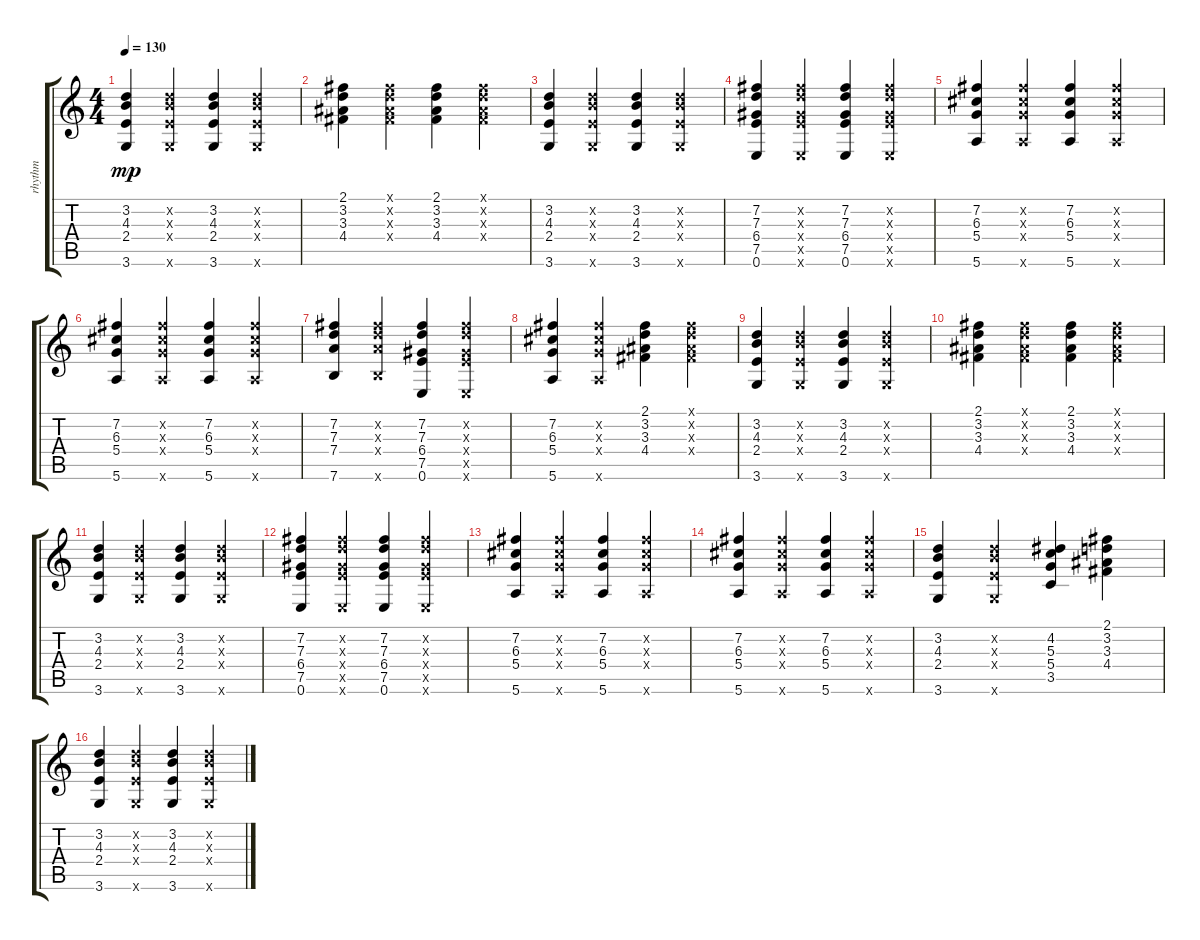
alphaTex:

\track ("rhythm" "rhythm") {instrument acousticguitarnylon}
\staff {score tabs}
\tuning (E4 B3 G3 D3 A2 E2) {hide}
\ts (4 4)
\tempo 130
\clef g2
\ks c
(3.2 4.3 2.4 3.6).4{dy mp} (3.2{x} 4.3{x} 2.4{x} 3.6{x}).4 (3.2 4.3 2.4 3.6).4 (3.2{x} 4.3{x} 2.4{x} 3.6{x}).4 |
(2.1 3.2 3.3 4.4).4 (2.1{x} 3.2{x} 3.3{x} 4.4{x}).4 (2.1 3.2 3.3 4.4).4 (2.1{x} 3.2{x} 3.3{x} 4.4{x}).4 |
(3.2 4.3 2.4 3.6).4 (3.2{x} 4.3{x} 2.4{x} 3.6{x}).4 (3.2 4.3 2.4 3.6).4 (3.2{x} 4.3{x} 2.4{x} 3.6{x}).4 |
(7.2 7.3 6.4 7.5 0.6).4 (7.2{x} 7.3{x} 6.4{x} 7.5{x} 0.6{x}).4 (7.2 7.3 6.4 7.5 0.6).4 (7.2{x} 7.3{x} 6.4{x} 7.5{x} 0.6{x}).4 |
(7.2 6.3 5.4 5.6).4 (7.2{x} 6.3{x} 5.4{x} 5.6{x}).4 (7.2 6.3 5.4 5.6).4 (7.2{x} 6.3{x} 5.4{x} 5.6{x}).4 |
(7.2 6.3 5.4 5.6).4 (7.2{x} 6.3{x} 5.4{x} 5.6{x}).4 (7.2 6.3 5.4 5.6).4 (7.2{x} 6.3{x} 5.4{x} 5.6{x}).4 |
(7.2 7.3 7.4 7.6).4 (7.2{x} 7.3{x} 7.4{x} 7.6{x}).4 (7.2 7.3 6.4 7.5 0.6).4 (7.2{x} 7.3{x} 6.4{x} 7.5{x} 0.6{x}).4 |
(7.2 6.3 5.4 5.6).4 (7.2{x} 6.3{x} 5.4{x} 5.6{x}).4 (2.1 3.2 3.3 4.4).4 (2.1{x} 3.2{x} 3.3{x} 4.4{x}).4 |
(3.2 4.3 2.4 3.6).4 (3.2{x} 4.3{x} 2.4{x} 3.6{x}).4 (3.2 4.3 2.4 3.6).4 (3.2{x} 4.3{x} 2.4{x} 3.6{x}).4 |
(2.1 3.2 3.3 4.4).4 (2.1{x} 3.2{x} 3.3{x} 4.4{x}).4 (2.1 3.2 3.3 4.4).4 (2.1{x} 3.2{x} 3.3{x} 4.4{x}).4 |
(3.2 4.3 2.4 3.6).4 (3.2{x} 4.3{x} 2.4{x} 3.6{x}).4 (3.2 4.3 2.4 3.6).4 (3.2{x} 4.3{x} 2.4{x} 3.6{x}).4 |
(7.2 7.3 6.4 7.5 0.6).4 (7.2{x} 7.3{x} 6.4{x} 7.5{x} 0.6{x}).4 (7.2 7.3 6.4 7.5 0.6).4 (7.2{x} 7.3{x} 6.4{x} 7.5{x} 0.6{x}).4 |
(7.2 6.3 5.4 5.6).4 (7.2{x} 6.3{x} 5.4{x} 5.6{x}).4 (7.2 6.3 5.4 5.6).4 (7.2{x} 6.3{x} 5.4{x} 5.6{x}).4 |
(7.2 6.3 5.4 5.6).4 (7.2{x} 6.3{x} 5.4{x} 5.6{x}).4 (7.2 6.3 5.4 5.6).4 (7.2{x} 6.3{x} 5.4{x} 5.6{x}).4 |
(3.2 4.3 2.4 3.6).4 (3.2{x} 4.3{x} 2.4{x} 3.6{x}).4 (4.2 5.3 5.4 3.5).4 (2.1 3.2 3.3 4.4).4 |
(3.2 4.3 2.4 3.6).4 (3.2{x} 4.3{x} 2.4{x} 3.6{x}).4 (3.2 4.3 2.4 3.6).4 (3.2{x} 4.3{x} 2.4{x} 3.6{x}).4
